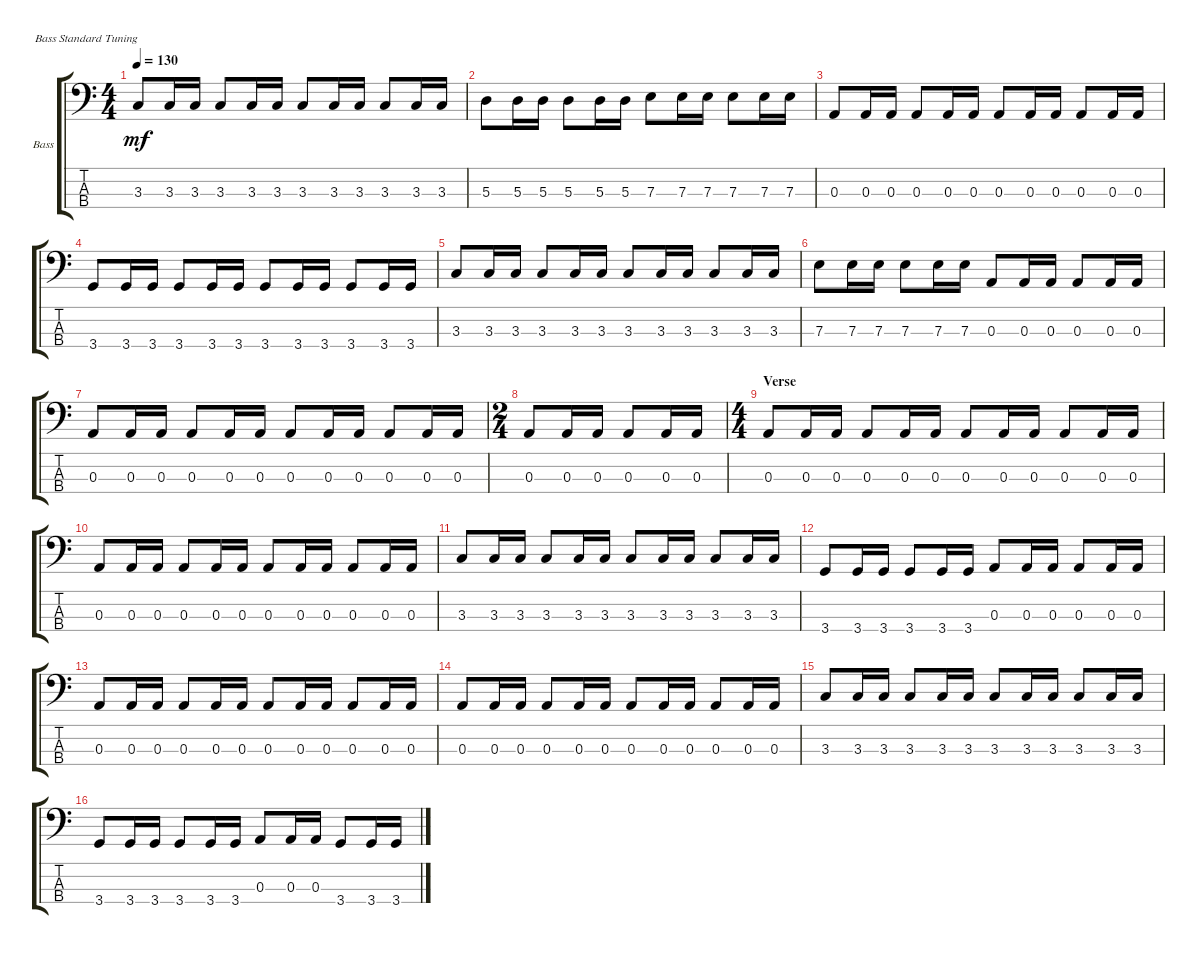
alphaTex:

\defaultSystemsLayout 4
\bracketExtendMode groupsimilarinstruments
\firstSystemTrackNameOrientation horizontal
\otherSystemsTrackNameOrientation horizontal
\track ("Bass" "Bass") {instrument electricbassfinger}
\staff {score tabs}
\tuning (G2 D2 A1 E1)
\ts (4 4)
\tempo 130
\clef f4
\ks c
3.3.8{dy mf} 3.3.16 3.3.16 3.3.8 3.3.16 3.3.16 3.3.8 3.3.16 3.3.16 3.3.8 3.3.16 3.3.16 |
5.3.8 5.3.16 5.3.16 5.3.8 5.3.16 5.3.16 7.3.8 7.3.16 7.3.16 7.3.8 7.3.16 7.3.16 |
0.3.8 0.3.16 0.3.16 0.3.8 0.3.16 0.3.16 0.3.8 0.3.16 0.3.16 0.3.8 0.3.16 0.3.16 |
3.4.8 3.4.16 3.4.16 3.4.8 3.4.16 3.4.16 3.4.8 3.4.16 3.4.16 3.4.8 3.4.16 3.4.16 |
3.3.8 3.3.16 3.3.16 3.3.8 3.3.16 3.3.16 3.3.8 3.3.16 3.3.16 3.3.8 3.3.16 3.3.16 |
7.3.8 7.3.16 7.3.16 7.3.8 7.3.16 7.3.16 0.3.8 0.3.16 0.3.16 0.3.8 0.3.16 0.3.16 |
0.3.8 0.3.16 0.3.16 0.3.8 0.3.16 0.3.16 0.3.8 0.3.16 0.3.16 0.3.8 0.3.16 0.3.16 |
\ts (2 4)
0.3.8 0.3.16 0.3.16 0.3.8 0.3.16 0.3.16 |
\ts (4 4)
\section ("" "Verse")
0.3.8 0.3.16 0.3.16 0.3.8 0.3.16 0.3.16 0.3.8 0.3.16 0.3.16 0.3.8 0.3.16 0.3.16 |
0.3.8 0.3.16 0.3.16 0.3.8 0.3.16 0.3.16 0.3.8 0.3.16 0.3.16 0.3.8 0.3.16 0.3.16 |
3.3.8 3.3.16 3.3.16 3.3.8 3.3.16 3.3.16 3.3.8 3.3.16 3.3.16 3.3.8 3.3.16 3.3.16 |
3.4.8 3.4.16 3.4.16 3.4.8 3.4.16 3.4.16 0.3.8 0.3.16 0.3.16 0.3.8 0.3.16 0.3.16 |
0.3.8 0.3.16 0.3.16 0.3.8 0.3.16 0.3.16 0.3.8 0.3.16 0.3.16 0.3.8 0.3.16 0.3.16 |
0.3.8 0.3.16 0.3.16 0.3.8 0.3.16 0.3.16 0.3.8 0.3.16 0.3.16 0.3.8 0.3.16 0.3.16 |
3.3.8 3.3.16 3.3.16 3.3.8 3.3.16 3.3.16 3.3.8 3.3.16 3.3.16 3.3.8 3.3.16 3.3.16 |
3.4.8 3.4.16 3.4.16 3.4.8 3.4.16 3.4.16 0.3.8 0.3.16 0.3.16 3.4.8 3.4.16 3.4.16
